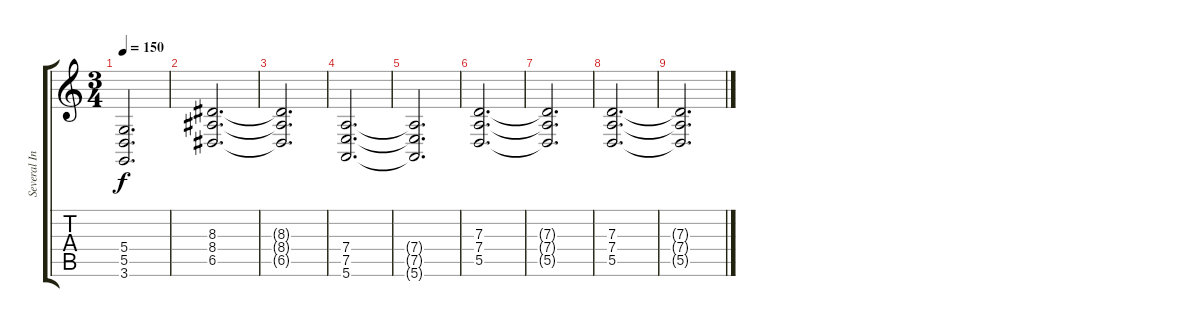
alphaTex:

\track ("Several Instruments" "Several In") {instrument koto}
\staff {score tabs}
\tuning (E4 B3 G3 D3 A2 E2) {hide}
\ts (3 4)
\tempo 150
\clef g2
\ks c
(5.4{t} 5.5{t} 3.6{t}).2{d dy f} |
(8.3 8.4 6.5).2{d} |
(8.3{t} 8.4{t} 6.5{t}).2{d} |
(7.4 7.5 5.6).2{d} |
(7.4{t} 7.5{t} 5.6{t}).2{d} |
(7.3 7.4 5.5).2{d} |
(7.3{t} 7.4{t} 5.5{t}).2{d} |
(7.3 7.4 5.5).2{d} |
(7.3{t} 7.4{t} 5.5{t}).2{d}
